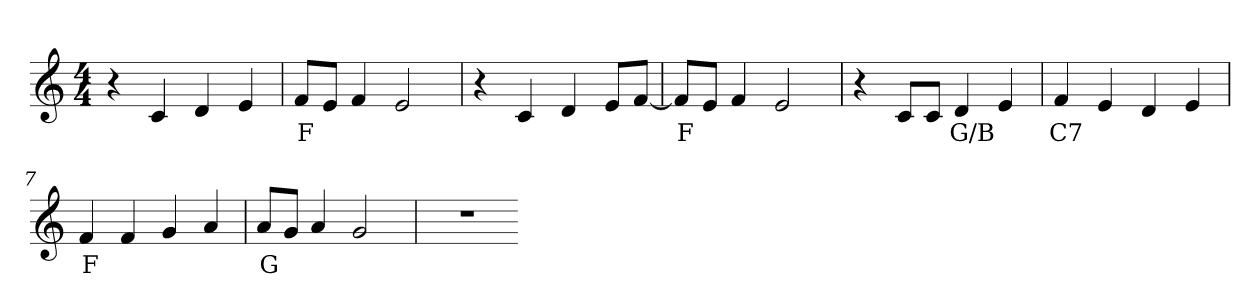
**kern	**text
*part1	*part1
*staff1	*staff1
*clefG2	*
*k[]	*
*M4/4	*
=1	=1
4r	.
4c	.
4d	.
4e	.
=2	=2
8f/L	F
8e/J	.
4f	.
2e	.
=3	=3
4r	.
4c	.
4d	.
8e/L	.
[8f/J	.
=4	=4
8f/L]	F
8e/J	.
4f	.
2e	.
=5	=5
4r	.
8c/L	.
8c/J	.
4d	G/B
4e	.
=6	=6
4f	C7
4e	.
4d	.
4e	.
=7	=7
4f	F
4f	.
4g	.
4a	.
=8	=8
8a/L	G
8g/J	.
4a	.
2g	.
=9	=9
1r	.
=-	=-
*-	*-
